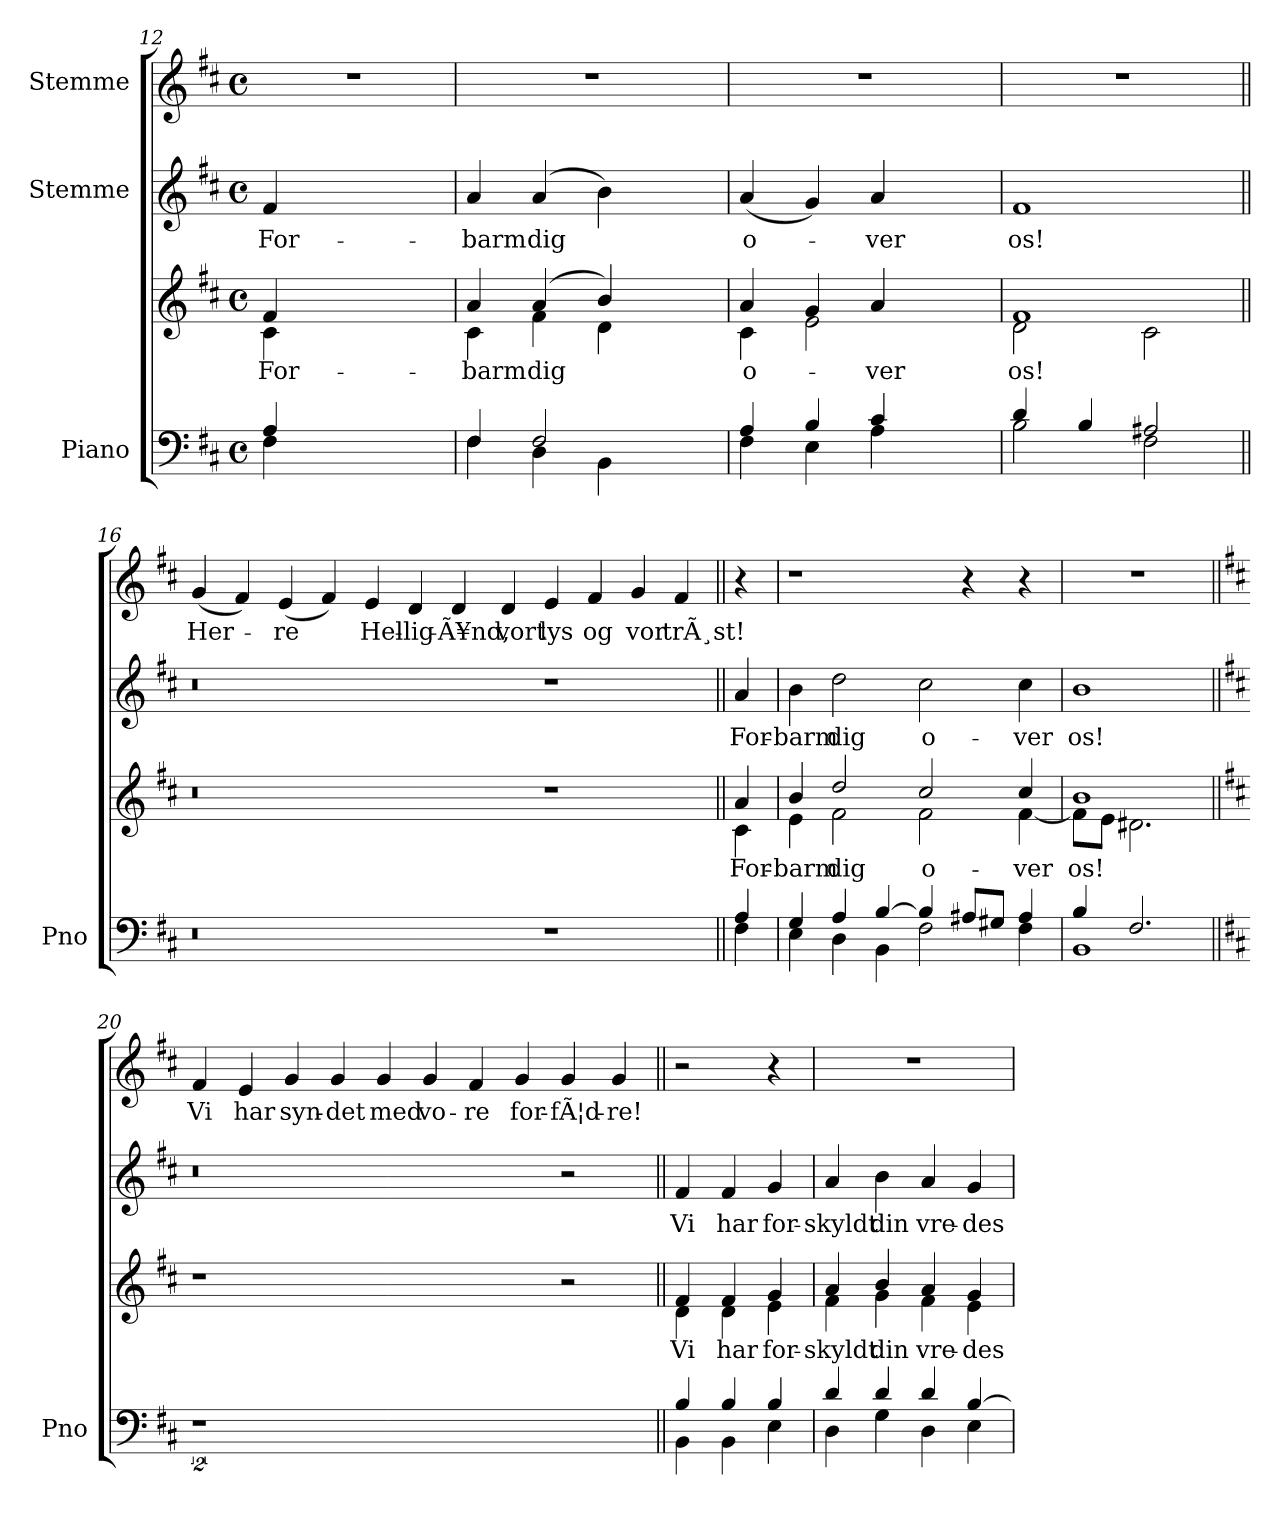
**kern	**kern	**text	**kern	**text	**kern	**text
*part3	*part3	*part3	*part2	*part2	*part1	*part1
*staff4	*staff3	*staff3	*staff2	*staff2	*staff1	*staff1
*I"Piano	*	*	*I"Stemme	*	*I"Stemme	*
*I'Pno	*	*	*	*	*	*
!!LO:LB:g=z
*clefF4	*clefG2	*	*clefG2	*	*clefG2	*
*k[f#c#]	*k[f#c#]	*	*k[f#c#]	*	*k[f#c#]	*
*M4/4	*M4/4	*	*M4/4	*	*M4/4	*
*met(c)	*met(c)	*	*met(c)	*	*met(c)	*
=12	=12	=12	=12	=12	=12	=12
*^	*	*	*	*	*	*
!	!	!	!LO:LY:b	!	!LO:LY:b	!	!
*	*	*^	*	*	*	*	*
4A/	4F#\	4f#/	4c#\	For-	4f#/	For-	1r	.
2.ryy	2.ryy	2.ryy	2.ryy	.	2.ryy	.	.	.
=13	=13	=13	=13	=13	=13	=13	=13	=13
!	!	!	!	!LO:LY:b	!	!LO:LY:b	!	!
4F#/	4F#\	4a/	4c#\	-barm	4a/	-barm	1r	.
!	!	!	!	!LO:LY:b	!	!LO:LY:b	!	!
2F#/	4D\	(4a/	4f#\	dig	(4a/	dig	.	.
.	4BB\	4b/)	4d\	.	4b\)	.	.	.
4ryy	4ryy	4ryy	4ryy	.	4ryy	.	.	.
=14	=14	=14	=14	=14	=14	=14	=14	=14
!	!	!	!	!LO:LY:b	!	!LO:LY:b	!	!
4A/	4F#\	4a/	4c#\	o-	(4a/	o-	1r	.
4B/	4E\	4g/	2e\	.	4g/)	.	.	.
!	!	!	!	!LO:LY:b	!	!LO:LY:b	!	!
4c#/	4A\	4a/	.	-ver	4a/	-ver	.	.
4ryy	4ryy	4ryy	4ryy	.	4ryy	.	.	.
=15	=15	=15	=15	=15	=15	=15	=15	=15
!	!	!	!	!LO:LY:b	!	!LO:LY:b	!	!
4d/	2B\	1f#	2d\	os!	1f#	os!	1r	.
4B/	.	.	.	.	.	.	.	.
2A#X/	2F#\	.	2c#\	.	.	.	.	.
!!LO:LB:g=z
=16||	=16||	=16||	=16||	=16||	=16||	=16||	=16||	=16||
!	!	!	!	!	!	!	!	!LO:LY:b
*v	*v	*	*	*	*	*	*	*
*	*v	*v	*	*	*	*	*
0r	0r	.	0r	.	(4g/	Her-
.	.	.	.	.	4f#/)	.
!	!	!	!	!	!	!LO:LY:b
.	.	.	.	.	(4e/	-re
.	.	.	.	.	4f#/)	.
!	!	!	!	!	!	!LO:LY:b
.	.	.	.	.	4e/	Hel-
!	!	!	!	!	!	!LO:LY:b
.	.	.	.	.	4d/	-lig-
!	!	!	!	!	!	!LO:LY:b
.	.	.	.	.	4d/	-Ã¥nd,
!	!	!	!	!	!	!LO:LY:b
.	.	.	.	.	4d/	vort
!	!	!	!	!	!	!LO:LY:b
1r	1r	.	1r	.	4e/	lys
!	!	!	!	!	!	!LO:LY:b
.	.	.	.	.	4f#/	og
!	!	!	!	!	!	!LO:LY:b
.	.	.	.	.	4g/	vor
!	!	!	!	!	!	!LO:LY:b
.	.	.	.	.	4f#/	trÃ¸st!
!!LO:PB:g=z
=17||	=17||	=17||	=17||	=17||	=17||	=17||
*^	*	*	*	*	*	*
!	!	!	!LO:LY:b	!	!LO:LY:b	!	!
*	*	*^	*	*	*	*	*
4A/	4F#\	4a/	4c#\	For-	4a/	For-	4r	.
=18	=18	=18	=18	=18	=18	=18	=18	=18
!	!	!	!	!LO:LY:b	!	!LO:LY:b	!	!
4G/	4E\	4b/	4e\	-barm	4b\	-barm	1r	.
!	!	!	!	!LO:LY:b	!	!LO:LY:b	!	!
4A/	4D\	2dd/	2f#\	dig	2dd\	dig	.	.
[4B/	4BB\	.	.	.	.	.	.	.
!	!	!	!	!LO:LY:b	!	!LO:LY:b	!	!
4B/]	2F#\	2cc#/	2f#\	o-	2cc#\	o-	.	.
8A#X/L	.	.	.	.	.	.	4r	.
8G#X/J	.	.	.	.	.	.	.	.
!	!	!	!	!LO:LY:b	!	!LO:LY:b	!	!
4A#/	4F#\	4cc#/	[4f#\	-ver	4cc#\	-ver	4r	.
=19	=19	=19	=19	=19	=19	=19	=19	=19
!	!	!	!	!LO:LY:b	!	!LO:LY:b	!	!
4B/	1BB	1b	8f#\L]	os!	1b	os!	1r	.
.	.	.	8e\J	.	.	.	.	.
2.F#/	.	.	2.d#X\	.	.	.	.	.
*v	*v	*	*	*	*	*	*	*
*	*v	*v	*	*	*	*	*
!!LO:LB:g=z
=20||	=20||	=20||	=20||	=20||	=20||	=20||
*k[f#c#]	*k[f#c#]	*	*k[f#c#]	*	*k[f#c#]	*
*	*^	*	*	*	*	*
!	!	!	!	!	!	!	!LO:LY:b
*	*v	*v	*	*	*	*	*
2%5r	1r	.	0r	.	4f#/	Vi
!	!	!	!	!	!	!LO:LY:b
.	.	.	.	.	4e/	har
!	!	!	!	!	!	!LO:LY:b
.	.	.	.	.	4g/	syn-
!	!	!	!	!	!	!LO:LY:b
.	.	.	.	.	4g/	-det
!	!	!	!	!	!	!LO:LY:b
.	1ryy	.	.	.	4g/	med
!	!	!	!	!	!	!LO:LY:b
.	.	.	.	.	4g/	vo-
!	!	!	!	!	!	!LO:LY:b
.	.	.	.	.	4f#/	-re
!	!	!	!	!	!	!LO:LY:b
.	.	.	.	.	4g/	for-
!	!	!	!	!	!	!LO:LY:b
.	2r	.	2r	.	4g/	-fÃ¦d-
!	!	!	!	!	!	!LO:LY:b
.	.	.	.	.	4g/	-re!
!!LO:LB:g=z
=21||	=21||	=21||	=21||	=21||	=21||	=21||
*^	*	*	*	*	*	*
!	!	!	!LO:LY:b	!	!LO:LY:b	!	!
*	*	*^	*	*	*	*	*
4B/	4BB\	4f#/	4d\	Vi	4f#/	Vi	2r	.
!	!	!	!	!LO:LY:b	!	!LO:LY:b	!	!
4B/	4BB\	4f#/	4d\	har	4f#/	har	.	.
!	!	!	!	!LO:LY:b	!	!LO:LY:b	!	!
4B/	4E\	4g/	4e\	for-	4g/	for-	4r	.
=22	=22	=22	=22	=22	=22	=22	=22	=22
!	!	!	!	!LO:LY:b	!	!LO:LY:b	!	!
4d/	4D\	4a/	4f#\	-skyldt	4a/	-skyldt	1r	.
!	!	!	!	!LO:LY:b	!	!LO:LY:b	!	!
4d/	4G\	4b/	4g\	din	4b\	din	.	.
!	!	!	!	!LO:LY:b	!	!LO:LY:b	!	!
4d/	4D\	4a/	4f#\	vre-	4a/	vre-	.	.
!	!	!	!	!LO:LY:b	!	!LO:LY:b	!	!
[4B/	4E\	4g/	4e\	-des	4g/	-des	.	.
*v	*v	*	*	*	*	*	*	*
*	*v	*v	*	*	*	*	*
=	=	=	=	=	=	=
*-	*-	*-	*-	*-	*-	*-
